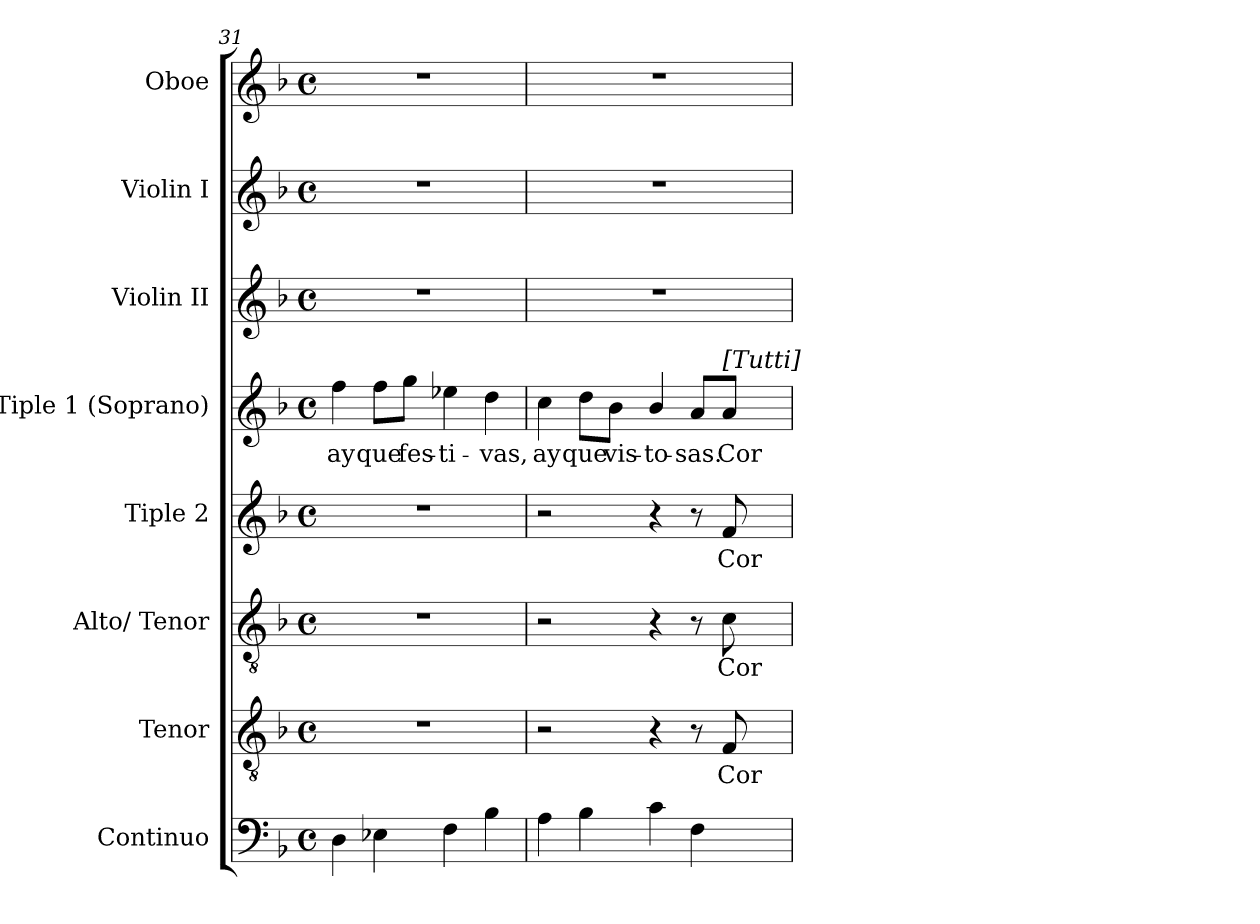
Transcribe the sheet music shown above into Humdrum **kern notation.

**kern	**kern	**text	**kern	**text	**kern	**text	**kern	**text	**kern	**kern	**kern
*part8	*part7	*part7	*part6	*part6	*part5	*part5	*part4	*part4	*part3	*part2	*part1
*staff8	*staff7	*staff7	*staff6	*staff6	*staff5	*staff5	*staff4	*staff4	*staff3	*staff2	*staff1
*I"Continuo	*I"Tenor	*	*I"Alto/ Tenor	*	*I"Tiple 2	*	*I"Tiple  1 (Soprano)	*	*I"Violin II	*I"Violin I	*I"Oboe
*I'Cont.	*I'T.	*	*I'A.	*	*	*	*I'S1.	*	*I'Vln. II	*I'Vln. I	*I'Ob.
*clefF4	*clefGv2	*	*clefGv2	*	*clefG2	*	*clefG2	*	*clefG2	*clefG2	*clefG2
*	*ITrd7c12	*	*ITrd7c12	*	*	*	*	*	*	*	*
*k[b-]	*k[b-]	*	*k[b-]	*	*k[b-]	*	*k[b-]	*	*k[b-]	*k[b-]	*k[b-]
*F:	*F:	*	*F:	*	*F:	*	*F:	*	*F:	*F:	*F:
*M4/4	*M4/4	*	*M4/4	*	*M4/4	*	*M4/4	*	*M4/4	*M4/4	*M4/4
*met(c)	*met(c)	*	*met(c)	*	*met(c)	*	*met(c)	*	*met(c)	*met(c)	*met(c)
=31	=31	=31	=31	=31	=31	=31	=31	=31	=31	=31	=31
!	!	!	!	!	!	!	!	!LO:LY:b:color=#000000	!	!	!
4Di\	1r	.	1r	.	1r	.	4ffi\	ay	1r	1r	1r
!	!	!	!	!	!	!	!	!LO:LY:b:color=#000000	!	!	!
4E-Xi\	.	.	.	.	.	.	8ffi\L	que	.	.	.
!	!	!	!	!	!	!	!	!LO:LY:b:color=#000000	!	!	!
.	.	.	.	.	.	.	8ggi\J	fes-	.	.	.
!	!	!	!	!	!	!	!	!LO:LY:b:color=#000000	!	!	!
4Fi\	.	.	.	.	.	.	4ee-Xi\	-ti-	.	.	.
!	!	!	!	!	!	!	!	!LO:LY:b:color=#000000	!	!	!
4B-i\	.	.	.	.	.	.	4ddi\	-vas,	.	.	.
!!LO:PB:g=z
=32	=32	=32	=32	=32	=32	=32	=32	=32	=32	=32	=32
!	!	!	!	!	!	!	!	!LO:LY:b:color=#000000	!	!	!
4Ai\	2r	.	2r	.	2r	.	4cci\	ay	1r	1r	1r
!	!	!	!	!	!	!	!	!LO:LY:b:color=#000000	!	!	!
4B-i\	.	.	.	.	.	.	8ddi\L	que	.	.	.
!	!	!	!	!	!	!	!	!LO:LY:b:color=#000000	!	!	!
.	.	.	.	.	.	.	8b-i\J	vis-	.	.	.
!	!	!	!	!	!	!	!	!LO:LY:b:color=#000000	!	!	!
4ci\	4r	.	4r	.	4r	.	4b-i/	-to-	.	.	.
!	!	!	!	!	!	!	!	!LO:LY:b:color=#000000	!	!	!
4Fi\	8r	.	8r	.	8r	.	8ai/L	-sas.	.	.	.
!	!	!LO:LY:b:color=#000000	!	!	!	!	!	!	!	!	!
!	!	!	!	!LO:LY:b:color=#000000	!	!	!	!	!	!	!
!	!	!	!	!	!	!LO:LY:b:color=#000000	!	!	!	!	!
!	!	!	!	!	!	!	!LO:TX:a:t=[Tutti]	!	!	!	!
!	!	!	!	!	!	!	!	!LO:LY:b:color=#000000	!	!	!
.	8FFi/	Cor-	8Ci\	Cor-	8fi/	Cor-	8ai/J	Cor-	.	.	.
=	=	=	=	=	=	=	=	=	=	=	=
*-	*-	*-	*-	*-	*-	*-	*-	*-	*-	*-	*-
